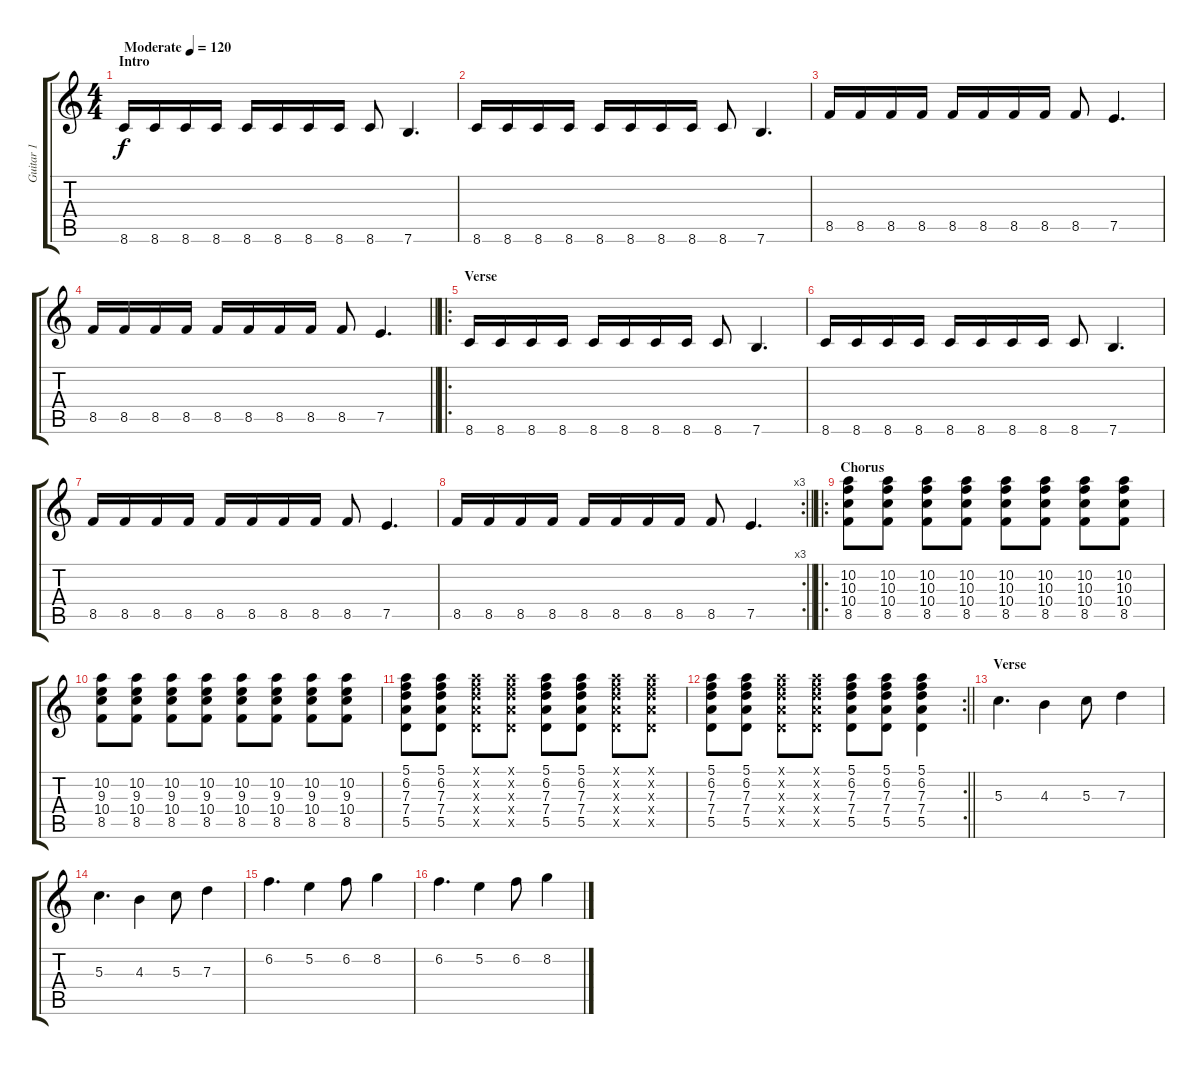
\track ("Guitar 1" "Guitar 1") {instrument overdrivenguitar}
\staff {score tabs}
\tuning (E4 B3 G3 D3 A2 E2) {hide}
\ts (4 4)
\section ("" "Intro")
\tempo (120 "Moderate")
\clef g2
\ks c
8.6.16{dy f instrument overdrivenguitar} 8.6.16 8.6.16 8.6.16 8.6.16 8.6.16 8.6.16 8.6.16 8.6.8 7.6.4{d} |
8.6.16 8.6.16 8.6.16 8.6.16 8.6.16 8.6.16 8.6.16 8.6.16 8.6.8 7.6.4{d} |
8.5.16 8.5.16 8.5.16 8.5.16 8.5.16 8.5.16 8.5.16 8.5.16 8.5.8 7.5.4{d} |
\barLineRight lightlight
8.5.16 8.5.16 8.5.16 8.5.16 8.5.16 8.5.16 8.5.16 8.5.16 8.5.8 7.5.4{d} |
\ro
\section ("" "Verse")
8.6.16 8.6.16 8.6.16 8.6.16 8.6.16 8.6.16 8.6.16 8.6.16 8.6.8 7.6.4{d} |
8.6.16 8.6.16 8.6.16 8.6.16 8.6.16 8.6.16 8.6.16 8.6.16 8.6.8 7.6.4{d} |
8.5.16 8.5.16 8.5.16 8.5.16 8.5.16 8.5.16 8.5.16 8.5.16 8.5.8 7.5.4{d} |
\rc 3
\barLineRight lightlight
8.5.16 8.5.16 8.5.16 8.5.16 8.5.16 8.5.16 8.5.16 8.5.16 8.5.8 7.5.4{d} |
\ro
\section ("" "Chorus")
(10.2 10.3 10.4 8.5).8 (10.2 10.3 10.4 8.5).8 (10.2 10.3 10.4 8.5).8 (10.2 10.3 10.4 8.5).8 (10.2 10.3 10.4 8.5).8 (10.2 10.3 10.4 8.5).8 (10.2 10.3 10.4 8.5).8 (10.2 10.3 10.4 8.5).8 |
(10.2 9.3 10.4 8.5).8 (10.2 9.3 10.4 8.5).8 (10.2 9.3 10.4 8.5).8 (10.2 9.3 10.4 8.5).8 (10.2 9.3 10.4 8.5).8 (10.2 9.3 10.4 8.5).8 (10.2 9.3 10.4 8.5).8 (10.2 9.3 10.4 8.5).8 |
(5.1 6.2 7.3 7.4 5.5).8 (5.1 6.2 7.3 7.4 5.5).8 (5.1{x} 6.2{x} 7.3{x} 7.4{x} 5.5{x}).8 (5.1{x} 6.2{x} 7.3{x} 7.4{x} 5.5{x}).8 (5.1 6.2 7.3 7.4 5.5).8 (5.1 6.2 7.3 7.4 5.5).8 (5.1{x} 6.2{x} 7.3{x} 7.4{x} 5.5{x}).8 (5.1{x} 6.2{x} 7.3{x} 7.4{x} 5.5{x}).8 |
\rc 2
\barLineRight lightlight
(5.1 6.2 7.3 7.4 5.5).8 (5.1 6.2 7.3 7.4 5.5).8 (5.1{x} 6.2{x} 7.3{x} 7.4{x} 5.5{x}).8 (5.1{x} 6.2{x} 7.3{x} 7.4{x} 5.5{x}).8 (5.1 6.2 7.3 7.4 5.5).8 (5.1 6.2 7.3 7.4 5.5).8 (5.1 6.2 7.3 7.4 5.5).4 |
\section ("" "Verse")
5.3.4{d} 4.3.4 5.3.8 7.3.4 |
5.3.4{d} 4.3.4 5.3.8 7.3.4 |
6.2.4{d} 5.2.4 6.2.8 8.2.4 |
6.2.4{d} 5.2.4 6.2.8 8.2.4
